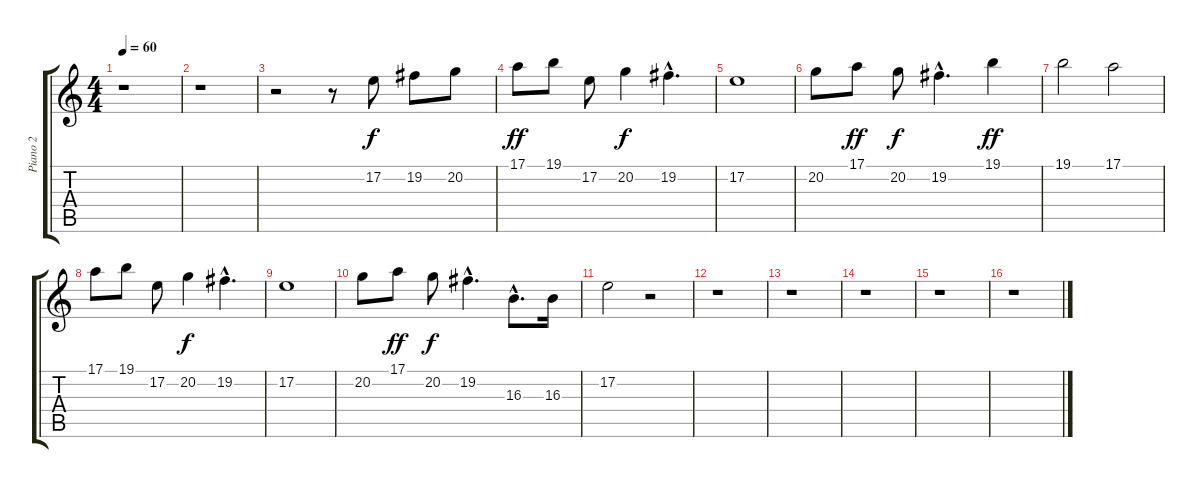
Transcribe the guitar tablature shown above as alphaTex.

\track ("Piano 2" "Piano 2") {instrument acousticgrandpiano}
\staff {score tabs}
\tuning (E4 B3 G3 D3 A2 E2) {hide}
\ts (4 4)
\tempo 60
\clef g2
\ks c
r.1{dy f} |
r.1 |
r.2 r.8 17.2.8 19.2.8 20.2.8 |
17.1.8{dy ff} 19.1.8 17.2.8 20.2.4{dy f} 19.2{hac}.4{d} |
17.2.1 |
20.2.8 17.1.8{dy ff} 20.2.8{dy f} 19.2{hac}.4{d} 19.1.4{dy ff} |
19.1.2 17.1.2 |
17.1.8 19.1.8 17.2.8 20.2.4{dy f} 19.2{hac}.4{d} |
17.2.1 |
20.2.8 17.1.8{dy ff} 20.2.8{dy f} 19.2{hac}.4{d} 16.3{hac}.8{d} 16.3.16 |
17.2.2 r.2 |
r.1 |
r.1 |
r.1 |
r.1 |
r.1
